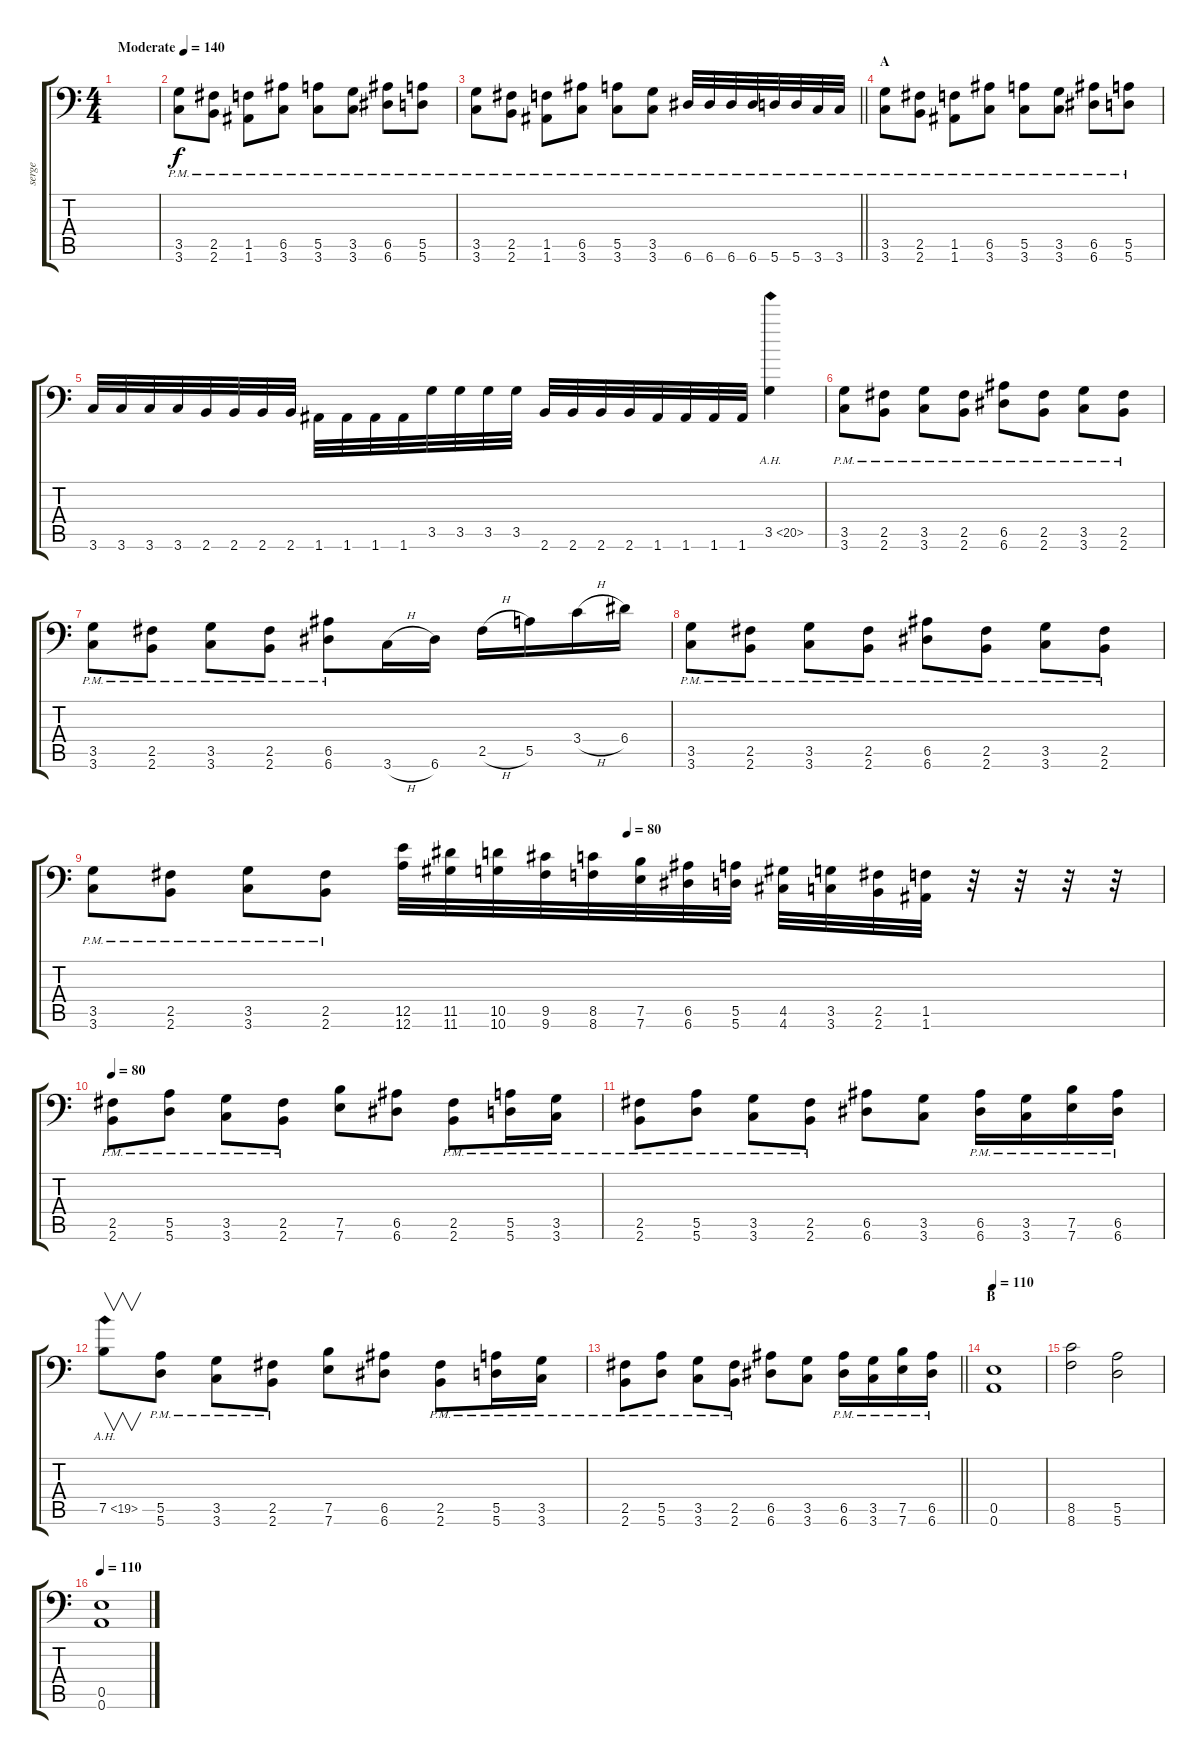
\track ("serge" "serge") {instrument distortionguitar}
\staff {score tabs}
\tuning (B3 Gb3 D3 A2 E2 A1) {hide}
\ts (4 4)
\tempo (140 "Moderate")
\clef f4
\ks c
|
(3.5 3.6{pm}).8 (2.5 2.6{pm}).8 (1.5 1.6{pm}).8 (6.5 3.6{pm}).8 (5.5 3.6{pm}).8 (3.5 3.6{pm}).8 (6.5 6.6{pm}).8 (5.5 5.6{pm}).8 |
\barLineRight lightlight
(3.5 3.6{pm}).8 (2.5 2.6{pm}).8 (1.5 1.6{pm}).8 (6.5 3.6{pm}).8 (5.5 3.6{pm}).8 (3.5 3.6{pm}).8 6.6{pm}.32 6.6{pm}.32 6.6{pm}.32 6.6{pm}.32 5.6{pm}.32 5.6{pm}.32 3.6{pm}.32 3.6{pm}.32 |
\section ("" "A")
(3.5 3.6{pm}).8 (2.5 2.6{pm}).8 (1.5 1.6{pm}).8 (6.5 3.6{pm}).8 (5.5 3.6{pm}).8 (3.5 3.6{pm}).8 (6.5 6.6{pm}).8 (5.5 5.6{pm}).8 |
3.6.32 3.6.32 3.6.32 3.6.32 2.6.32 2.6.32 2.6.32 2.6.32 1.6.32 1.6.32 1.6.32 1.6.32 3.5.32 3.5.32 3.5.32 3.5.32 2.6.32 2.6.32 2.6.32 2.6.32 1.6.32 1.6.32 1.6.32 1.6.32 3.5{ah 17}.4 |
(3.5 3.6{pm}).8 (2.5 2.6{pm}).8 (3.5 3.6{pm}).8 (2.5 2.6{pm}).8 (6.5 6.6{pm}).8 (2.5 2.6{pm}).8 (3.5 3.6{pm}).8 (2.5 2.6{pm}).8 |
(3.5 3.6{pm}).8 (2.5 2.6{pm}).8 (3.5 3.6{pm}).8 (2.5 2.6{pm}).8 (6.5 6.6{pm}).8 3.6{h}.16 6.6.16 2.5{h}.16 5.5.16 3.4{h}.16 6.4.16 |
(3.5 3.6{pm}).8 (2.5 2.6{pm}).8 (3.5 3.6{pm}).8 (2.5 2.6{pm}).8 (6.5 6.6{pm}).8 (2.5 2.6{pm}).8 (3.5 3.6{pm}).8 (2.5 2.6{pm}).8 |
\tempo (80 0.5)
(3.5 3.6{pm}).8 (2.5 2.6{pm}).8 (3.5 3.6{pm}).8 (2.5 2.6{pm}).8 (12.5 12.6).32 (11.5 11.6).32 (10.5 10.6).32 (9.5 9.6).32 (8.5 8.6).32 (7.5 7.6).32 (6.5 6.6).32 (5.5 5.6).32 (4.5 4.6).32 (3.5 3.6).32 (2.5 2.6).32 (1.5 1.6).32 r.32 r.32 r.32 r.32 |
\tempo 80
(2.5 2.6{pm}).8 (5.5 5.6{pm}).8 (3.5 3.6{pm}).8 (2.5 2.6{pm}).8 (7.5 7.6).8 (6.5 6.6).8 (2.5 2.6{pm}).8 (5.5 5.6{pm}).16 (3.5 3.6{pm}).16 |
(2.5 2.6{pm}).8 (5.5 5.6{pm}).8 (3.5 3.6{pm}).8 (2.5 2.6{pm}).8 (6.5 6.6).8 (3.5 3.6).8 (6.5 6.6{pm}).16 (3.5 3.6{pm}).16 (7.5 7.6{pm}).16 (6.5 6.6{pm}).16 |
7.5{ah 12}.8{v} (5.5 5.6{pm}).8 (3.5 3.6{pm}).8 (2.5 2.6{pm}).8 (7.5 7.6).8 (6.5 6.6).8 (2.5 2.6{pm}).8 (5.5 5.6{pm}).16 (3.5 3.6{pm}).16 |
\barLineRight lightlight
(2.5 2.6{pm}).8 (5.5 5.6{pm}).8 (3.5 3.6{pm}).8 (2.5 2.6{pm}).8 (6.5 6.6).8 (3.5 3.6).8 (6.5 6.6{pm}).16 (3.5 3.6{pm}).16 (7.5 7.6{pm}).16 (6.5 6.6{pm}).16 |
\section ("" "B")
\tempo 110
(0.5 0.6).1 |
(8.5 8.6).2 (5.5 5.6).2 |
\tempo 110
(0.5 0.6).1
